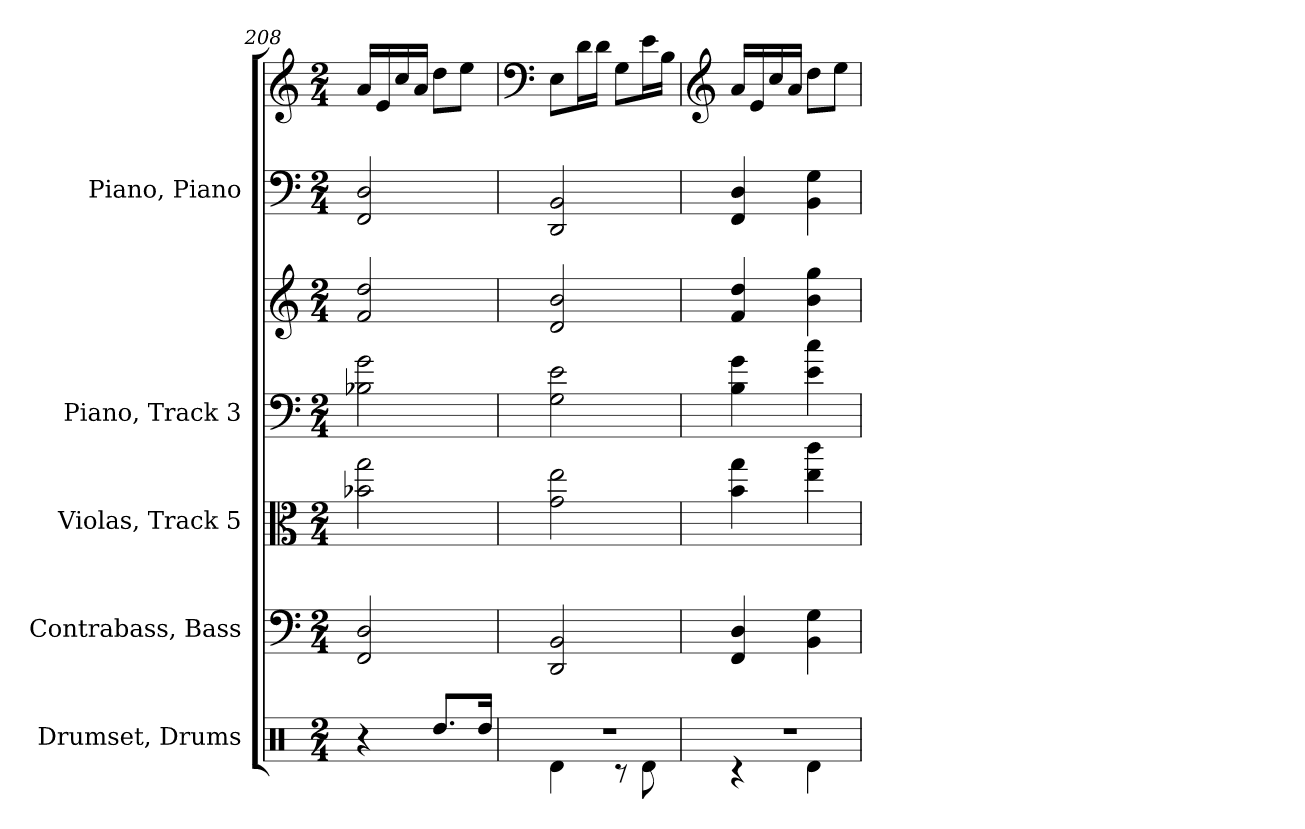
**kern	**kern	**kern	**kern	**kern	**kern	**kern
*part5	*part4	*part3	*part2	*part2	*part1	*part1
*staff7	*staff6	*staff5	*staff4	*staff3	*staff2	*staff1
*I"Drumset, Drums	*I"Contrabass, Bass	*I"Violas, Track  5	*I"Piano, Track  3	*	*I"Piano, Piano	*
*I'D. Set	*I'Cb.	*I'Vlas.	*I'Pno.	*	*I'Pno.	*
*clefX	*clefF4	*clefC3	*clefF4	*clefG2	*clefF4	*clefG2
*	*ITrd7c12	*	*	*	*	*
*k[]	*k[]	*k[]	*k[]	*k[]	*k[]	*k[]
*M2/4	*M2/4	*M2/4	*M2/4	*M2/4	*M2/4	*M2/4
=208	=208	=208	=208	=208	=208	=208
4r	2FFF/ 2DD/	2b-X\ 2gg\	2B-X\ 2g\	2f/ 2dd/	2FF/ 2D/	16a/LL
.	.	.	.	.	.	16e/
.	.	.	.	.	.	16cc/
.	.	.	.	.	.	16a/JJ
8.Rdd/L	.	.	.	.	.	8dd\L
.	.	.	.	.	.	8ee\J
16Rdd/Jk	.	.	.	.	.	.
=209	=209	=209	=209	=209	=209	=209
*	*	*	*	*	*	*clefF4
*^	*	*	*	*	*	*
2r	4Rd\	2DDD/ 2BBB/	2g\ 2ee\	2G\ 2e\	2d/ 2b/	2DD/ 2BB/	8E\L
.	.	.	.	.	.	.	16d\L
.	.	.	.	.	.	.	16d\JJ
.	8r	.	.	.	.	.	8G\L
.	8Rd\	.	.	.	.	.	16e\L
.	.	.	.	.	.	.	16B\JJ
=210	=210	=210	=210	=210	=210	=210	=210
*	*	*	*	*	*	*	*clefG2
2r	4r	4FFF/ 4DD/	4b\ 4gg\	4B\ 4g\	4f/ 4dd/	4FF/ 4D/	16a/LL
.	.	.	.	.	.	.	16e/
.	.	.	.	.	.	.	16cc/
.	.	.	.	.	.	.	16a/JJ
.	4Rd\	4BBB\ 4GG\	4ee\ 4ccc\	4e\ 4cc\	4b\ 4gg\	4BB\ 4G\	8dd\L
.	.	.	.	.	.	.	8ee\J
*v	*v	*	*	*	*	*	*
=	=	=	=	=	=	=
*-	*-	*-	*-	*-	*-	*-
